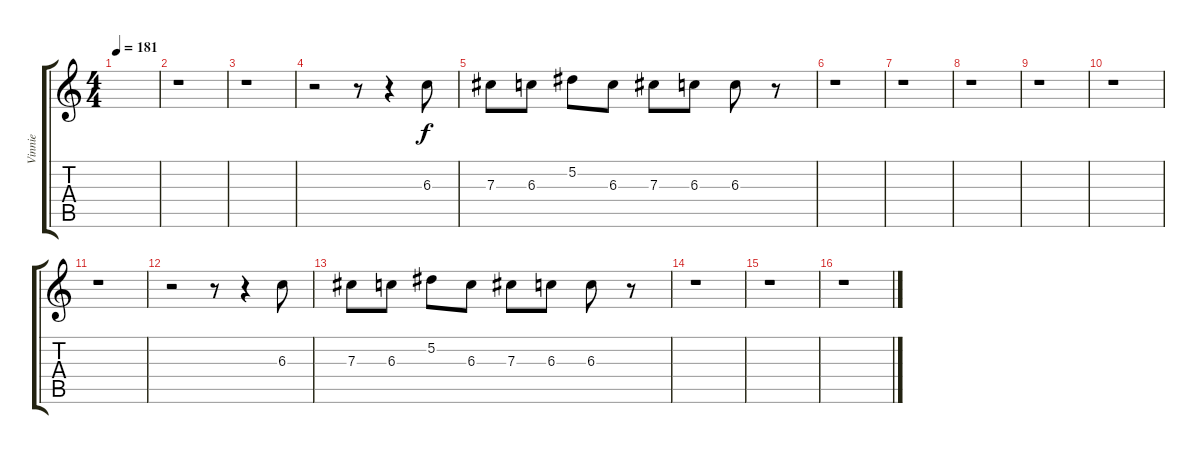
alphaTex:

\track ("Vinnie" "Vinnie") {instrument distortionguitar}
\staff {score tabs}
\tuning (Eb4 Bb3 Gb3 Db3 Ab2 Db2) {hide}
\ts (4 4)
\tempo 181
\clef g2
\ks c
|
r.1 |
r.1 |
r.2 r.8 r.4 6.3.8 |
7.3.8 6.3.8 5.2.8 6.3.8 7.3.8 6.3.8 6.3.8 r.8 |
r.1 |
r.1 |
r.1 |
r.1 |
r.1 |
r.1 |
r.2 r.8 r.4 6.3.8 |
7.3.8 6.3.8 5.2.8 6.3.8 7.3.8 6.3.8 6.3.8 r.8 |
r.1 |
r.1 |
r.1
